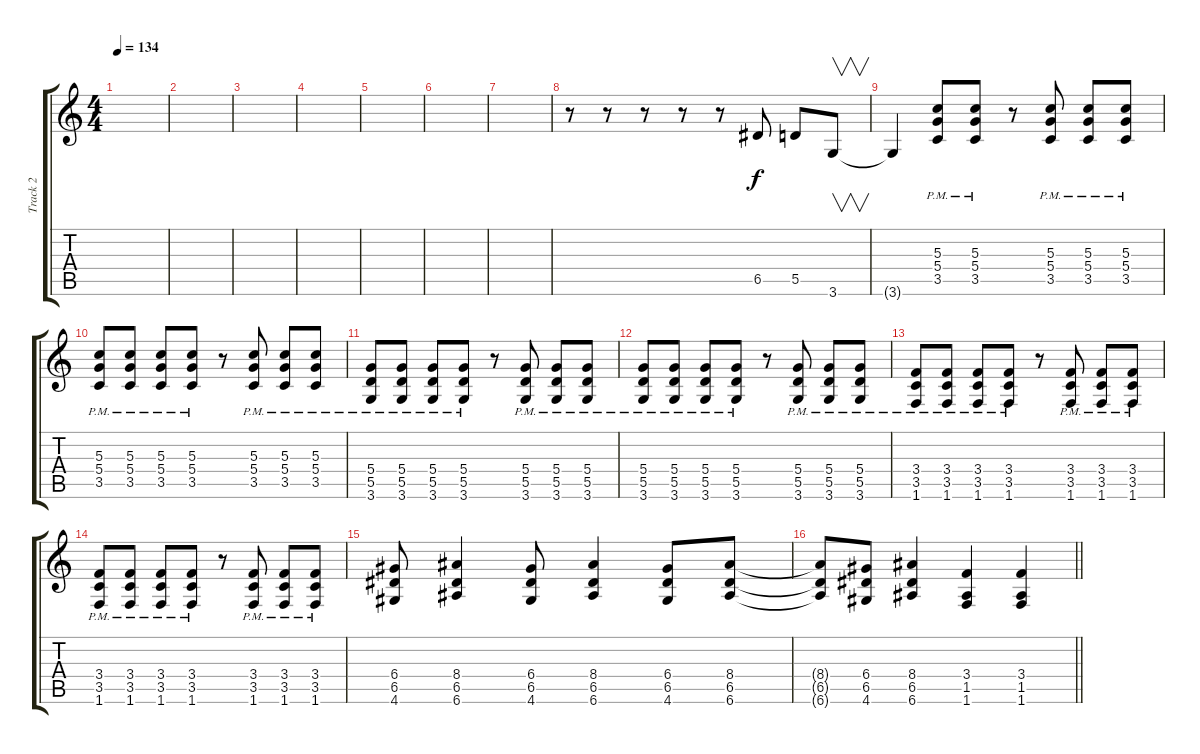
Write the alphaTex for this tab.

\track ("Track 2" "Track 2") {instrument distortionguitar}
\staff {score tabs}
\tuning (E4 B3 G3 D3 A2 E2) {hide}
\ts (4 4)
\tempo 134
\clef g2
\ks c
|
|
|
|
|
|
|
r.8 r.8 r.8 r.8 r.8 6.5.8 5.5.8 3.6.8{v} |
3.6{t}.4 (5.3{pm} 5.4{pm} 3.5{pm}).8 (5.3{pm} 5.4{pm} 3.5{pm}).8 r.8 (5.3{pm} 5.4{pm} 3.5{pm}).8 (5.3{pm} 5.4{pm} 3.5{pm}).8 (5.3{pm} 5.4{pm} 3.5{pm}).8 |
(5.3{pm} 5.4{pm} 3.5{pm}).8 (5.3{pm} 5.4{pm} 3.5{pm}).8 (5.3{pm} 5.4{pm} 3.5{pm}).8 (5.3{pm} 5.4{pm} 3.5{pm}).8 r.8 (5.3{pm} 5.4{pm} 3.5{pm}).8 (5.3{pm} 5.4{pm} 3.5{pm}).8 (5.3{pm} 5.4{pm} 3.5{pm}).8 |
(5.4{pm} 5.5{pm} 3.6{pm}).8 (5.4{pm} 5.5{pm} 3.6{pm}).8 (5.4{pm} 5.5{pm} 3.6{pm}).8 (5.4{pm} 5.5{pm} 3.6{pm}).8 r.8 (5.4{pm} 5.5{pm} 3.6{pm}).8 (5.4{pm} 5.5{pm} 3.6{pm}).8 (5.4{pm} 5.5{pm} 3.6{pm}).8 |
(5.4{pm} 5.5{pm} 3.6{pm}).8 (5.4{pm} 5.5{pm} 3.6{pm}).8 (5.4{pm} 5.5{pm} 3.6{pm}).8 (5.4{pm} 5.5{pm} 3.6{pm}).8 r.8 (5.4{pm} 5.5{pm} 3.6{pm}).8 (5.4{pm} 5.5{pm} 3.6{pm}).8 (5.4{pm} 5.5{pm} 3.6{pm}).8 |
(3.4{pm} 3.5{pm} 1.6{pm}).8 (3.4{pm} 3.5{pm} 1.6{pm}).8 (3.4{pm} 3.5{pm} 1.6{pm}).8 (3.4{pm} 3.5{pm} 1.6{pm}).8 r.8 (3.4{pm} 3.5{pm} 1.6{pm}).8 (3.4{pm} 3.5{pm} 1.6{pm}).8 (3.4{pm} 3.5{pm} 1.6{pm}).8 |
(3.4{pm} 3.5{pm} 1.6{pm}).8 (3.4{pm} 3.5{pm} 1.6{pm}).8 (3.4{pm} 3.5{pm} 1.6{pm}).8 (3.4{pm} 3.5{pm} 1.6{pm}).8 r.8 (3.4{pm} 3.5{pm} 1.6{pm}).8 (3.4{pm} 3.5{pm} 1.6{pm}).8 (3.4{pm} 3.5{pm} 1.6{pm}).8 |
(6.4 6.5 4.6).8 (8.4 6.5 6.6).4 (6.4 6.5 4.6).8 (8.4 6.5 6.6).4 (6.4 6.5 4.6).8 (8.4 6.5 6.6).8 |
\barLineRight lightlight
(8.4{t} 6.5{t} 6.6{t}).8 (6.4 6.5 4.6).8 (8.4 6.5 6.6).4 (3.4 1.5 1.6).4 (3.4 1.5 1.6).4
